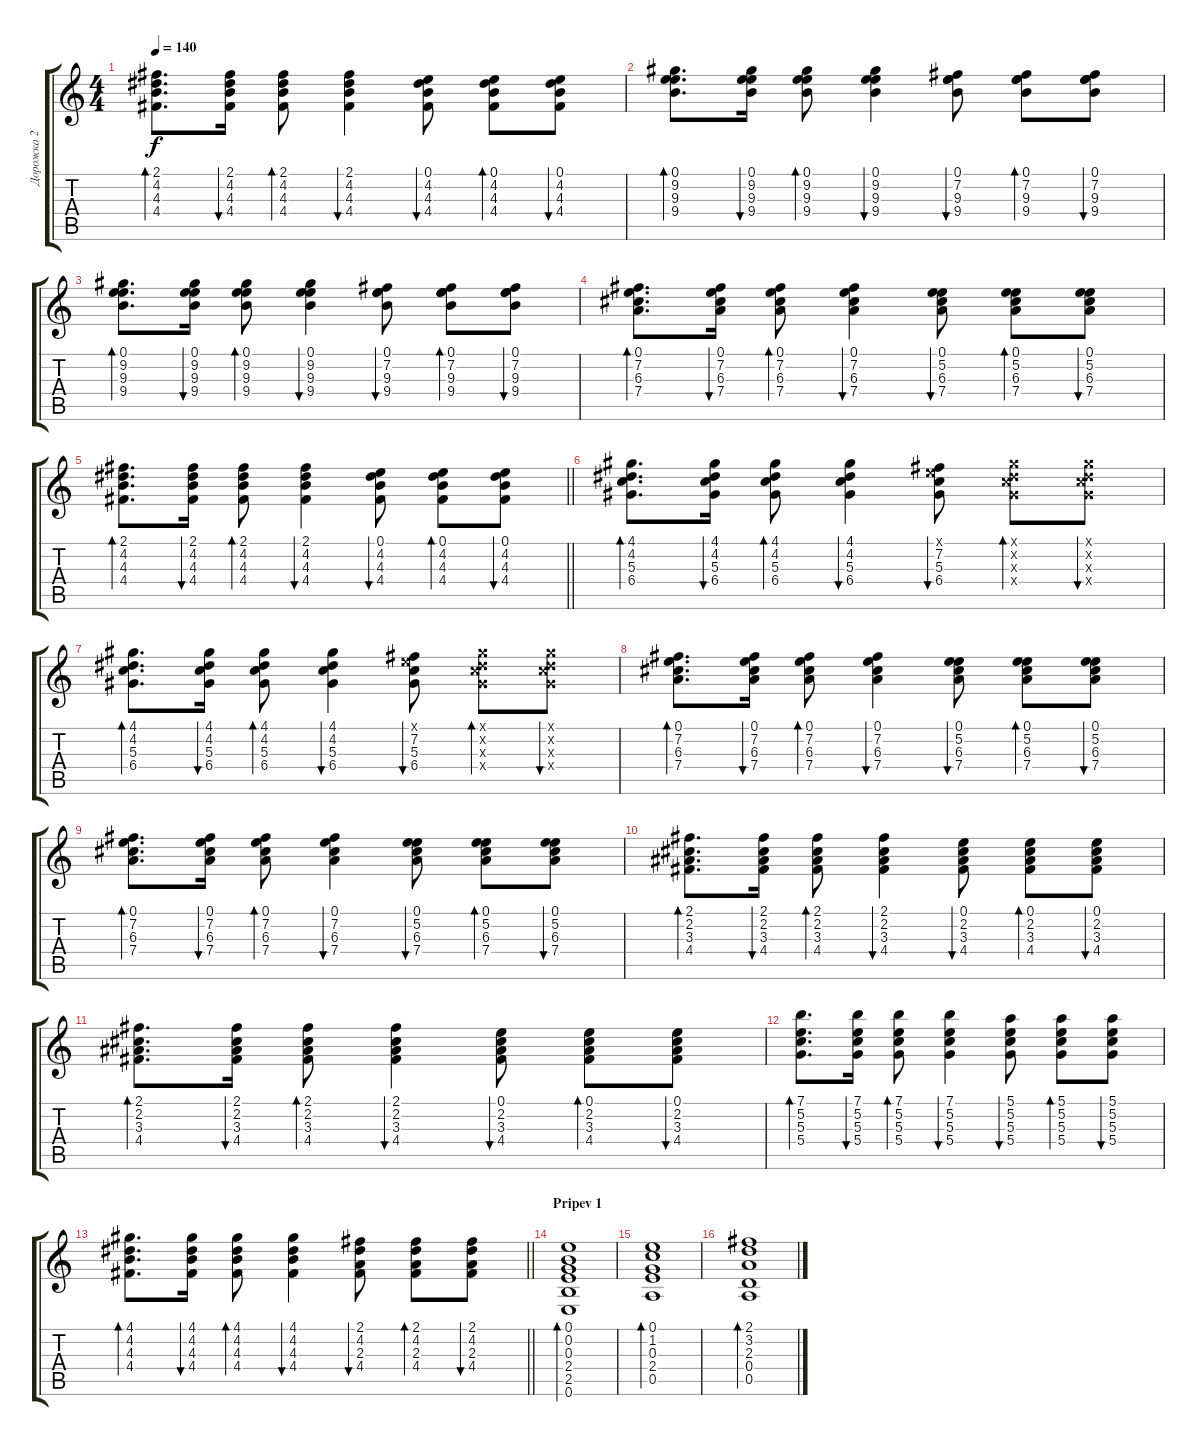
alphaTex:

\track ("Дорожка 2" "Дорожка 2") {instrument acousticguitarsteel}
\staff {score tabs}
\tuning (E4 B3 G3 D3 A2 E2) {hide}
\ts (4 4)
\tempo 140
\clef g2
\ks c
(2.1 4.2 4.3 4.4).8{d bd 60 dy f} (2.1 4.2 4.3 4.4).16{bu 60} (2.1 4.2 4.3 4.4).8{bd 60} (2.1 4.2 4.3 4.4).4{bu 60} (0.1 4.2 4.3 4.4).8{bu 60} (0.1 4.2 4.3 4.4).8{bd 60} (0.1 4.2 4.3 4.4).8{bu 60} |
(0.1 9.2 9.3 9.4).8{d bd 60} (0.1 9.2 9.3 9.4).16{bu 60} (0.1 9.2 9.3 9.4).8{bd 60} (0.1 9.2 9.3 9.4).4{bu 60} (0.1 7.2 9.3 9.4).8{bu 60} (0.1 7.2 9.3 9.4).8{bd 60} (0.1 7.2 9.3 9.4).8{bu 60} |
(0.1 9.2 9.3 9.4).8{d bd 60} (0.1 9.2 9.3 9.4).16{bu 60} (0.1 9.2 9.3 9.4).8{bd 60} (0.1 9.2 9.3 9.4).4{bu 60} (0.1 7.2 9.3 9.4).8{bu 60} (0.1 7.2 9.3 9.4).8{bd 60} (0.1 7.2 9.3 9.4).8{bu 60} |
(0.1 7.2 6.3 7.4).8{d bd 60} (0.1 7.2 6.3 7.4).16{bu 60} (0.1 7.2 6.3 7.4).8{bd 60} (0.1 7.2 6.3 7.4).4{bu 60} (0.1 5.2 6.3 7.4).8{bu 60} (0.1 5.2 6.3 7.4).8{bd 60} (0.1 5.2 6.3 7.4).8{bu 60} |
\barLineRight lightlight
(2.1 4.2 4.3 4.4).8{d bd 60} (2.1 4.2 4.3 4.4).16{bu 60} (2.1 4.2 4.3 4.4).8{bd 60} (2.1 4.2 4.3 4.4).4{bu 60} (0.1 4.2 4.3 4.4).8{bu 60} (0.1 4.2 4.3 4.4).8{bd 60} (0.1 4.2 4.3 4.4).8{bu 60} |
(4.1 4.2 5.3 6.4).8{d bd 60} (4.1 4.2 5.3 6.4).16{bu 60} (4.1 4.2 5.3 6.4).8{bd 60} (4.1 4.2 5.3 6.4).4{bu 60} (0.1{x} 7.2 5.3 6.4).8{bu 60} (4.1{x} 4.2{x} 5.3{x} 6.4{x}).8{bd 60} (4.1{x} 4.2{x} 5.3{x} 6.4{x}).8{bu 60} |
(4.1 4.2 5.3 6.4).8{d bd 60} (4.1 4.2 5.3 6.4).16{bu 60} (4.1 4.2 5.3 6.4).8{bd 60} (4.1 4.2 5.3 6.4).4{bu 60} (0.1{x} 7.2 5.3 6.4).8{bu 60} (4.1{x} 4.2{x} 5.3{x} 6.4{x}).8{bd 60} (4.1{x} 4.2{x} 5.3{x} 6.4{x}).8{bu 60} |
(0.1 7.2 6.3 7.4).8{d bd 60} (0.1 7.2 6.3 7.4).16{bu 60} (0.1 7.2 6.3 7.4).8{bd 60} (0.1 7.2 6.3 7.4).4{bu 60} (0.1 5.2 6.3 7.4).8{bu 60} (0.1 5.2 6.3 7.4).8{bd 60} (0.1 5.2 6.3 7.4).8{bu 60} |
(0.1 7.2 6.3 7.4).8{d bd 60} (0.1 7.2 6.3 7.4).16{bu 60} (0.1 7.2 6.3 7.4).8{bd 60} (0.1 7.2 6.3 7.4).4{bu 60} (0.1 5.2 6.3 7.4).8{bu 60} (0.1 5.2 6.3 7.4).8{bd 60} (0.1 5.2 6.3 7.4).8{bu 60} |
(2.1 2.2 3.3 4.4).8{d bd 60} (2.1 2.2 3.3 4.4).16{bu 60} (2.1 2.2 3.3 4.4).8{bd 60} (2.1 2.2 3.3 4.4).4{bu 60} (0.1 2.2 3.3 4.4).8{bu 60} (0.1 2.2 3.3 4.4).8{bd 60} (0.1 2.2 3.3 4.4).8{bu 60} |
(2.1 2.2 3.3 4.4).8{d bd 60} (2.1 2.2 3.3 4.4).16{bu 60} (2.1 2.2 3.3 4.4).8{bd 60} (2.1 2.2 3.3 4.4).4{bu 60} (0.1 2.2 3.3 4.4).8{bu 60} (0.1 2.2 3.3 4.4).8{bd 60} (0.1 2.2 3.3 4.4).8{bu 60} |
(7.1 5.2 5.3 5.4).8{d bd 60} (7.1 5.2 5.3 5.4).16{bu 60} (7.1 5.2 5.3 5.4).8{bd 60} (7.1 5.2 5.3 5.4).4{bu 60} (5.1 5.2 5.3 5.4).8{bu 60} (5.1 5.2 5.3 5.4).8{bd 60} (5.1 5.2 5.3 5.4).8{bu 60} |
\barLineRight lightlight
(4.1 4.2 4.3 4.4).8{d bd 60} (4.1 4.2 4.3 4.4).16{bu 60} (4.1 4.2 4.3 4.4).8{bd 60} (4.1 4.2 4.3 4.4).4{bu 60} (2.1 4.2 2.3 4.4).8{bu 60} (2.1 4.2 2.3 4.4).8{bd 60} (2.1 4.2 2.3 4.4).8{bu 60} |
\section ("" "Pripev 1")
(0.1 0.2 0.3 2.4 2.5 0.6).1{bd 60} |
(0.1 1.2 0.3 2.4 0.5).1{bd 60} |
(2.1 3.2 2.3 0.4 0.5).1{bd 60}
